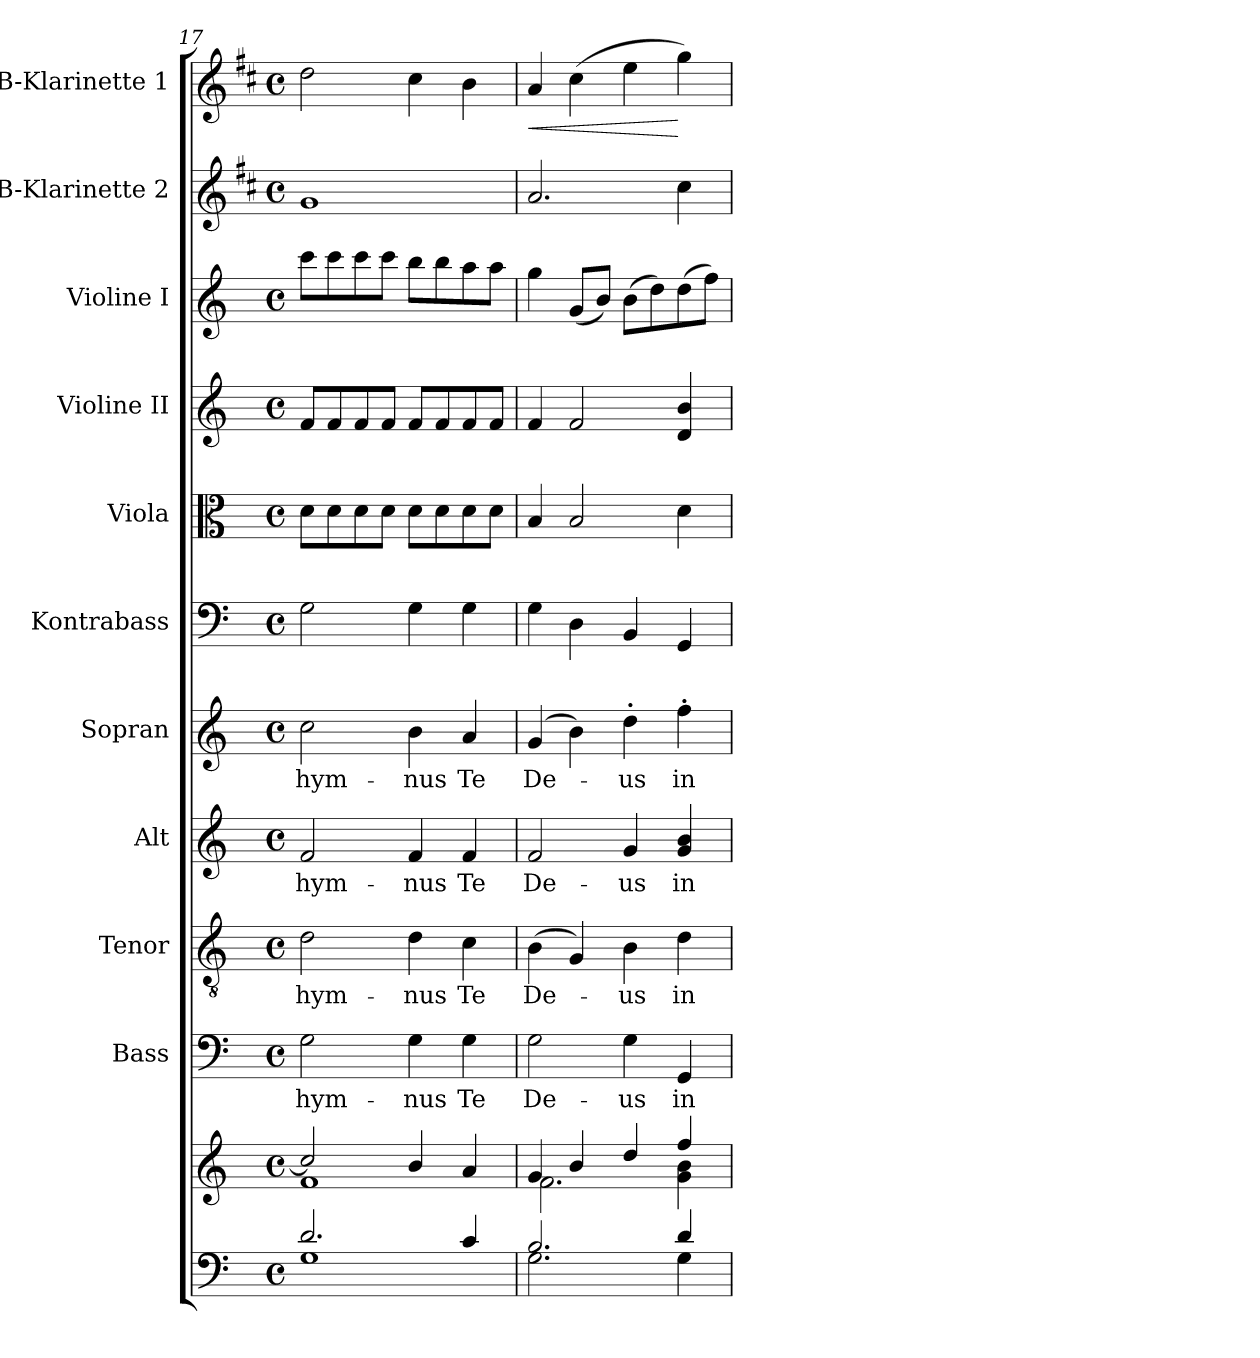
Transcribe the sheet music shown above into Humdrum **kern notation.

**kern	**kern	**kern	**text	**kern	**text	**kern	**text	**kern	**text	**kern	**kern	**kern	**kern	**kern	**kern	**dynam
*part11	*part11	*part10	*part10	*part9	*part9	*part8	*part8	*part7	*part7	*part6	*part5	*part4	*part3	*part2	*part1	*part1
*staff12	*staff11	*staff10	*staff10	*staff9	*staff9	*staff8	*staff8	*staff7	*staff7	*staff6	*staff5	*staff4	*staff3	*staff2	*staff1	*staff1
*	*	*I"Bass	*	*I"Tenor	*	*I"Alt	*	*I"Sopran	*	*I"Kontrabass	*I"Viola	*I"Violine II	*I"Violine I	*I"B-Klarinette 2	*I"B-Klarinette 1	*
*	*	*I'B.	*	*I'T.	*	*I'A.	*	*I'S.	*	*I'Kb.	*I'Vla.	*I'Vl. II	*I'Vl. I	*I'B Kl. 2	*I'B Kl. 1	*
*clefF4	*clefG2	*clefF4	*	*clefGv2	*	*clefG2	*	*clefG2	*	*clefF4	*clefC3	*clefG2	*clefG2	*clefG2	*clefG2	*
*	*	*	*	*	*	*	*	*	*	*ITrd7c12	*	*	*	*ITrd1c2	*ITrd1c2	*
*k[]	*k[]	*k[]	*	*k[]	*	*k[]	*	*k[]	*	*k[]	*k[]	*k[]	*k[]	*k[]	*k[]	*
*C:	*C:	*C:	*	*C:	*	*C:	*	*C:	*	*C:	*C:	*C:	*C:	*C:	*C:	*
*M4/4	*M4/4	*M4/4	*	*M4/4	*	*M4/4	*	*M4/4	*	*M4/4	*M4/4	*M4/4	*M4/4	*M4/4	*M4/4	*
*met(c)	*met(c)	*met(c)	*	*met(c)	*	*met(c)	*	*met(c)	*	*met(c)	*met(c)	*met(c)	*met(c)	*met(c)	*met(c)	*
=17	=17	=17	=17	=17	=17	=17	=17	=17	=17	=17	=17	=17	=17	=17	=17	=17
*^	*^	*	*	*	*	*	*	*	*	*	*	*	*	*	*	*
!	!	!	!	!	!LO:LY:b	!	!LO:LY:b	!	!LO:LY:b	!	!LO:LY:b	!	!	!	!	!	!	!
2.d/	1G	2cc/]	1f	2G\	hym-	2d\	hym-	2f/	hym-	2cc\	hym-	2GG\	8d\L	8f/L	8ccc\L	1f	2cc\	.
.	.	.	.	.	.	.	.	.	.	.	.	.	8d\	8f/	8ccc\	.	.	.
.	.	.	.	.	.	.	.	.	.	.	.	.	8d\	8f/	8ccc\	.	.	.
.	.	.	.	.	.	.	.	.	.	.	.	.	8d\J	8f/J	8ccc\J	.	.	.
!	!	!	!	!	!LO:LY:b	!	!LO:LY:b	!	!LO:LY:b	!	!LO:LY:b	!	!	!	!	!	!	!
.	.	4b/	.	4G\	-nus	4d\	-nus	4f/	-nus	4b\	-nus	4GG\	8d\L	8f/L	8bb\L	.	4b\	.
.	.	.	.	.	.	.	.	.	.	.	.	.	8d\	8f/	8bb\	.	.	.
!	!	!	!	!	!LO:LY:b	!	!LO:LY:b	!	!LO:LY:b	!	!LO:LY:b	!	!	!	!	!	!	!
4c/	.	4a/	.	4G\	Te	4c\	Te	4f/	Te	4a/	Te	4GG\	8d\	8f/	8aa\	.	4a\	.
.	.	.	.	.	.	.	.	.	.	.	.	.	8d\J	8f/J	8aa\J	.	.	.
!!LO:PB:g=z
=18	=18	=18	=18	=18	=18	=18	=18	=18	=18	=18	=18	=18	=18	=18	=18	=18	=18	=18
!	!	!	!	!	!LO:LY:b	!	!LO:LY:b	!	!LO:LY:b	!	!LO:LY:b	!	!	!	!	!	!	!LO:HP:b
2.B/	2.G\	4g/	2.f\	2G\	De-	(>4B\	De-	2f/	De-	(4g/	De-	4GG\	4B/	4f/	4gg\	2.g/	4g/	<
.	.	4b/	.	.	.	4G/)	.	.	.	4b\)	.	4DD\	2B/	2f/	(<8g/L	.	(>4b\	.
.	.	.	.	.	.	.	.	.	.	.	.	.	.	.	8b/J)	.	.	.
!	!	!	!	!	!LO:LY:b	!	!LO:LY:b	!	!LO:LY:b	!	!LO:LY:b	!	!	!	!	!	!	!
.	.	4dd/	.	4G\	-us	4B\	-us	4g/	-us	4dd'>\	-us	4BBB/	.	.	(>8b\L	.	4dd\	.
.	.	.	.	.	.	.	.	.	.	.	.	.	.	.	8dd\)	.	.	.
!	!	!	!	!	!LO:LY:b	!	!LO:LY:b	!	!LO:LY:b	!	!LO:LY:b	!	!	!	!	!	!	!
4d/	4G\	4ff/	4g\ 4b\	4GG/	in	4d\	in	4g/ 4b/	in	4ff'>\	in	4GGG/	4d\	4d/ 4b/	(>8dd\	4b\	4ff\)	[
.	.	.	.	.	.	.	.	.	.	.	.	.	.	.	8ff\J)	.	.	.
*v	*v	*	*	*	*	*	*	*	*	*	*	*	*	*	*	*	*	*
*	*v	*v	*	*	*	*	*	*	*	*	*	*	*	*	*	*	*
=	=	=	=	=	=	=	=	=	=	=	=	=	=	=	=	=
*-	*-	*-	*-	*-	*-	*-	*-	*-	*-	*-	*-	*-	*-	*-	*-	*-
